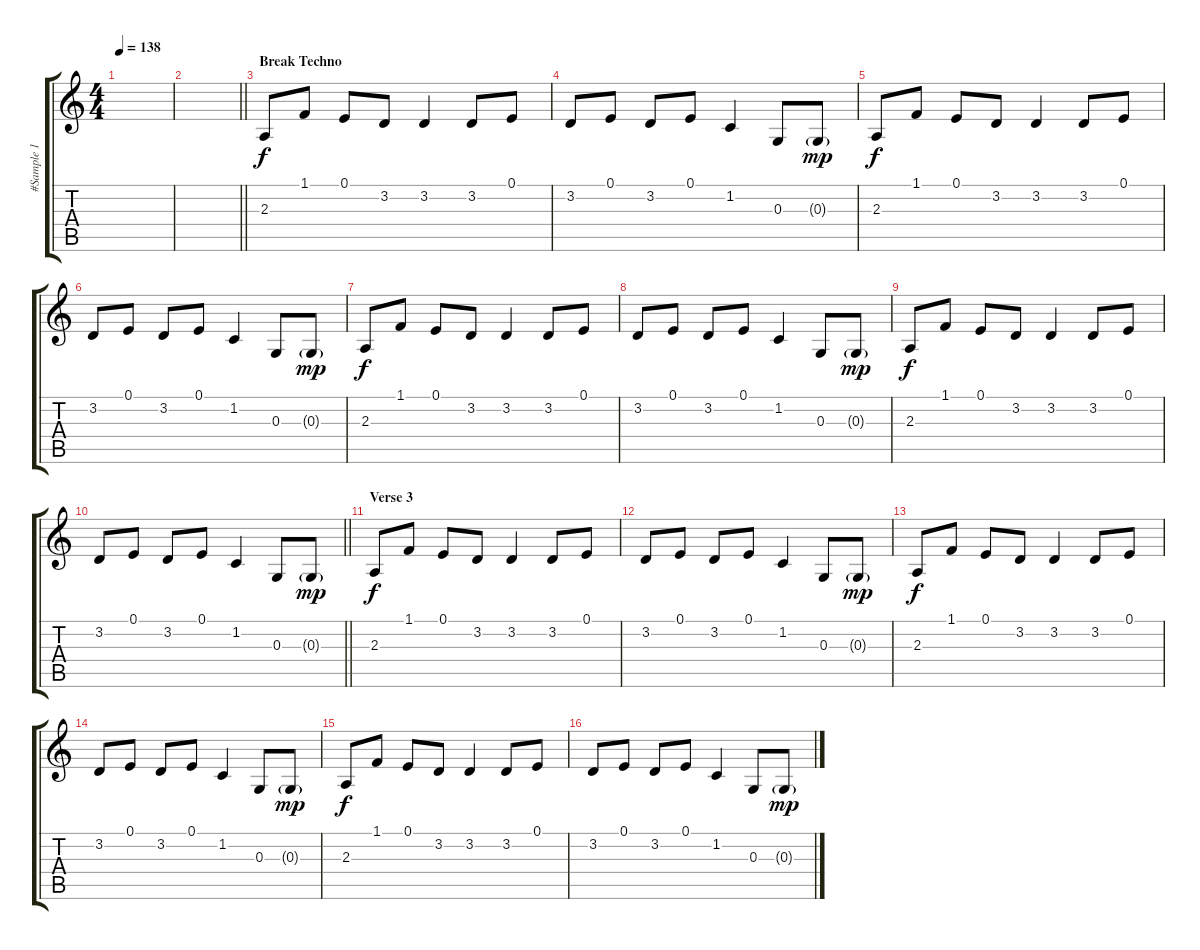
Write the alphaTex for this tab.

\track ("#Sample 1" "#Sample 1") {instrument rockorgan}
\staff {score tabs}
\tuning (E4 B3 G3 D3 A2 D2) {hide}
\ts (4 4)
\tempo 138
\clef g2
\ks c
|
\barLineRight lightlight
|
\section ("" "Break Techno")
2.3.8 1.1.8 0.1.8 3.2.8 3.2.4 3.2.8 0.1.8 |
3.2.8 0.1.8 3.2.8 0.1.8 1.2.4 0.3.8 0.3{g}.8{dy mp} |
2.3.8{dy f} 1.1.8 0.1.8 3.2.8 3.2.4 3.2.8 0.1.8 |
3.2.8 0.1.8 3.2.8 0.1.8 1.2.4 0.3.8 0.3{g}.8{dy mp} |
2.3.8{dy f} 1.1.8 0.1.8 3.2.8 3.2.4 3.2.8 0.1.8 |
3.2.8 0.1.8 3.2.8 0.1.8 1.2.4 0.3.8 0.3{g}.8{dy mp} |
2.3.8{dy f} 1.1.8 0.1.8 3.2.8 3.2.4 3.2.8 0.1.8 |
\barLineRight lightlight
3.2.8 0.1.8 3.2.8 0.1.8 1.2.4 0.3.8 0.3{g}.8{dy mp} |
\section ("" "Verse 3")
2.3.8{dy f} 1.1.8 0.1.8 3.2.8 3.2.4 3.2.8 0.1.8 |
3.2.8 0.1.8 3.2.8 0.1.8 1.2.4 0.3.8 0.3{g}.8{dy mp} |
2.3.8{dy f} 1.1.8 0.1.8 3.2.8 3.2.4 3.2.8 0.1.8 |
3.2.8 0.1.8 3.2.8 0.1.8 1.2.4 0.3.8 0.3{g}.8{dy mp} |
2.3.8{dy f} 1.1.8 0.1.8 3.2.8 3.2.4 3.2.8 0.1.8 |
3.2.8 0.1.8 3.2.8 0.1.8 1.2.4 0.3.8 0.3{g}.8{dy mp}
